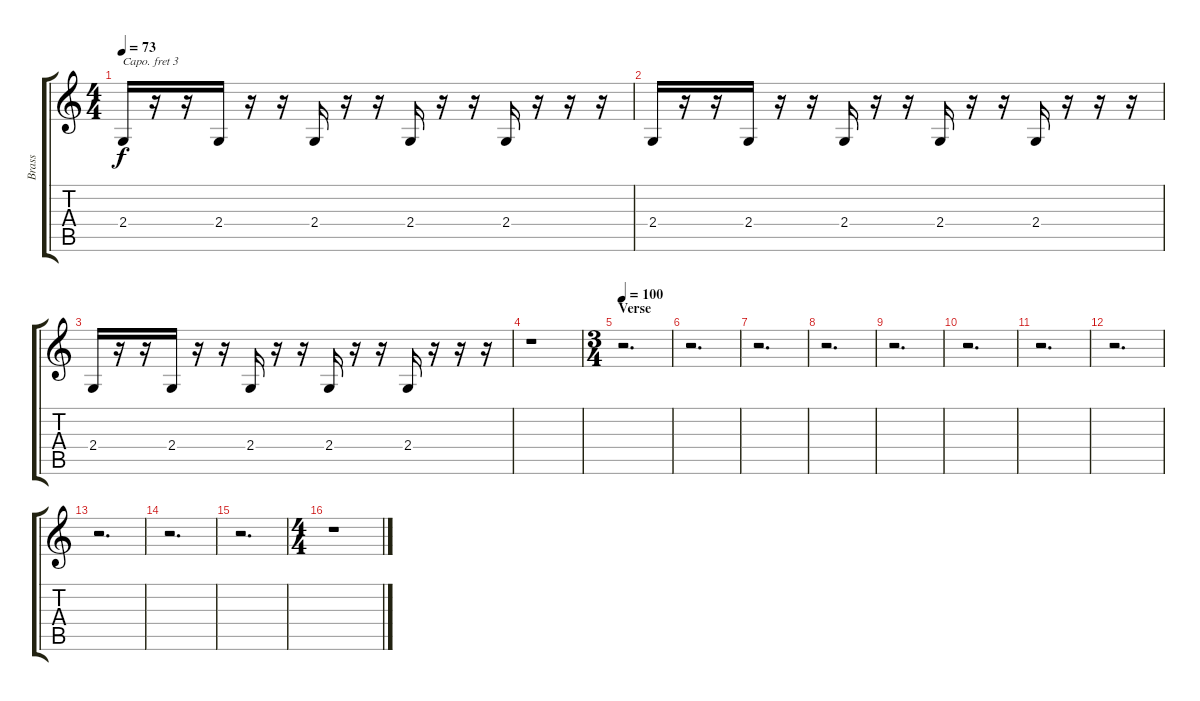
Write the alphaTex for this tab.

\track ("Brass" "Brass") {instrument brasssection}
\staff {score tabs}
\capo 3
\tuning (E4 B3 G3 D3 A2 E2) {hide}
\ts (4 4)
\tempo 73
\clef g2
\ks c
2.4.16{dy f} r.16 r.16 2.4.16 r.16 r.16 2.4.16 r.16 r.16 2.4.16 r.16 r.16 2.4.16 r.16 r.16 r.16 |
2.4.16 r.16 r.16 2.4.16 r.16 r.16 2.4.16 r.16 r.16 2.4.16 r.16 r.16 2.4.16 r.16 r.16 r.16 |
2.4.16 r.16 r.16 2.4.16 r.16 r.16 2.4.16 r.16 r.16 2.4.16 r.16 r.16 2.4.16 r.16 r.16 r.16 |
r.1 |
\ts (3 4)
\section ("" "Verse")
\tempo 100
r.2{d} |
r.2{d} |
r.2{d} |
r.2{d} |
r.2{d} |
r.2{d} |
r.2{d} |
r.2{d} |
r.2{d} |
r.2{d} |
r.2{d} |
\ts (4 4)
r.1
